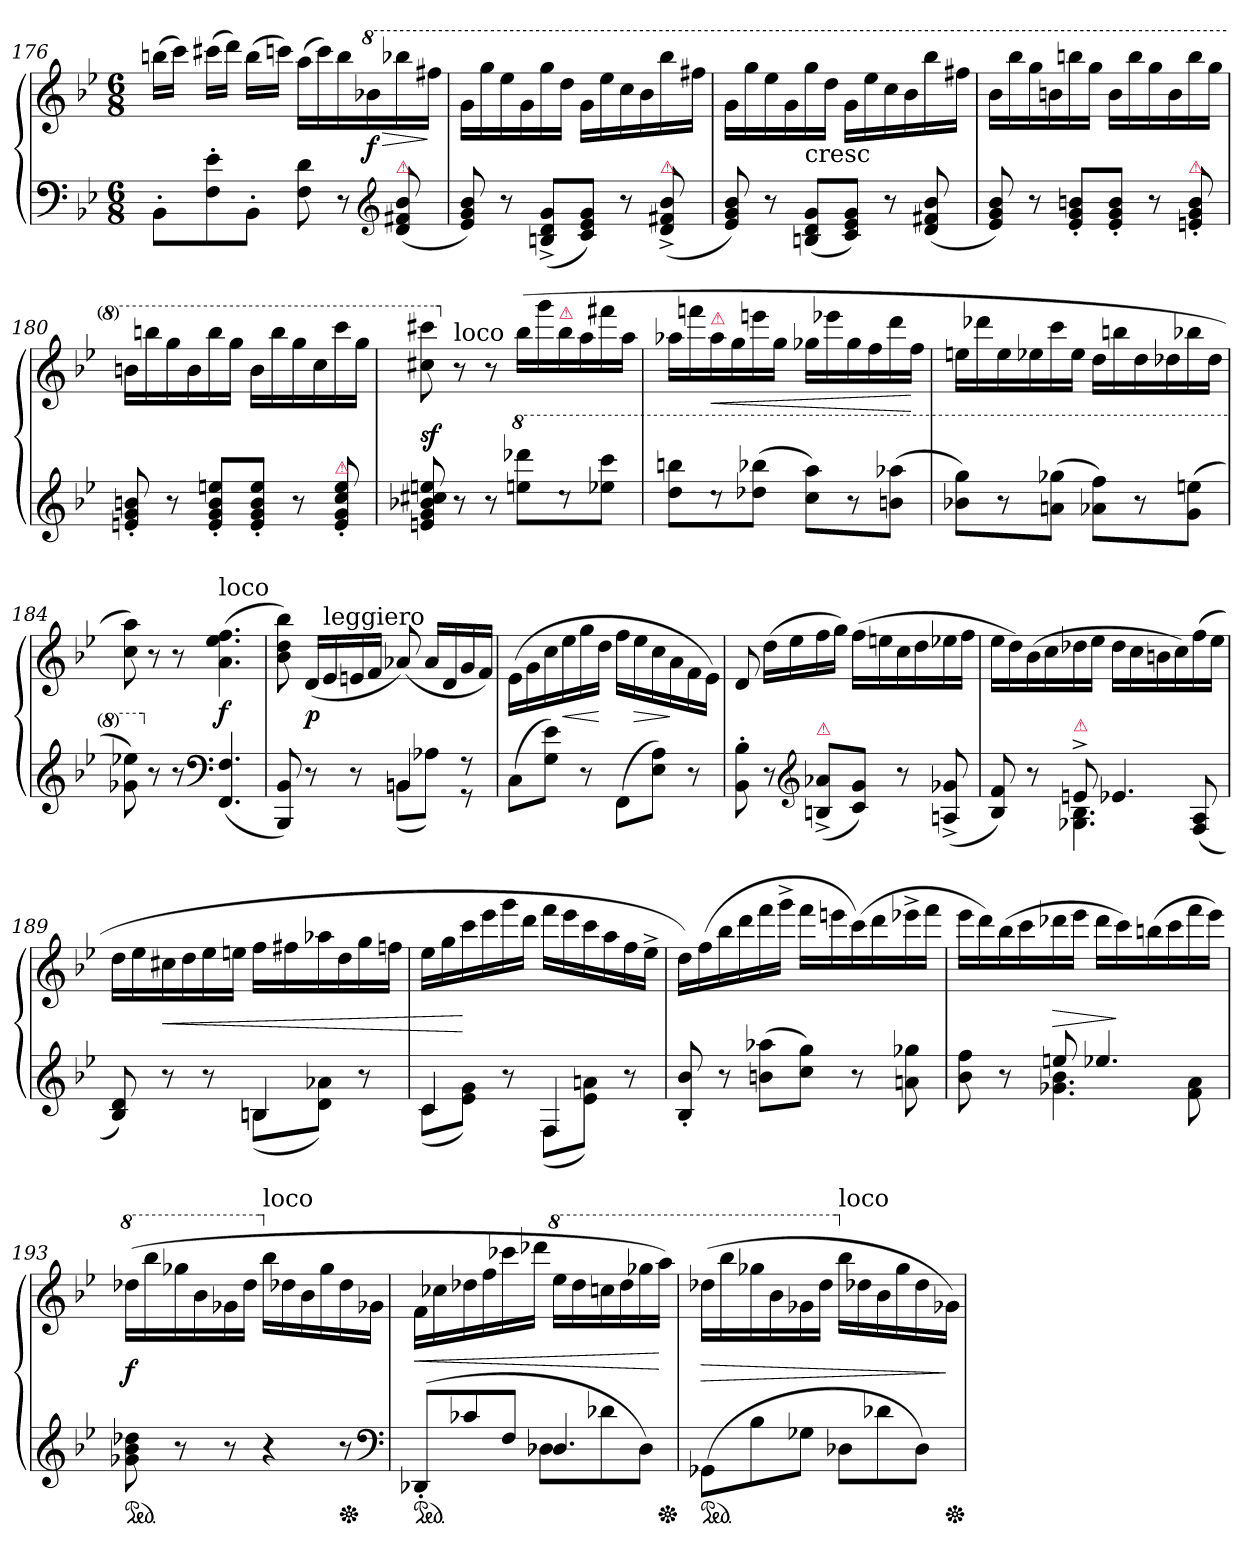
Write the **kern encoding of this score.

**kern	**kern	**dynam
*part1	*part1	*part1
*staff2	*staff1	*staff1/2
*clefF4	*clefG2	*
*k[b-e-]	*k[b-e-]	*
*M6/8	*M6/8	*
=176	=176	=176
8BB-'>L	(>16bbnLL	.
.	16cccJJ)	.
8F'> 8e-'>	(>16ccc#XLL	.
.	16dddJJ)	.
8BB-'>J	(>16bbLL	.
.	16cccnJJ)	.
8F 8d	(>16aaLL	.
.	16ccc)	.
8r	16bb	.
*	*8va	*
.	16bb-X	> f
*clefG2	*	*
!LO:TX:a:color=crimson:t=⚠	!	!
(<8d 8f#X 8b-	16bbb-	.
.	16fff#XJJ	]
=177	=177	=177
8e- 8g 8b-)	16ggLL	.
.	16ggg	.
8r	16eee-	.
.	16gg	.
(<8Bn^> 8d^> 8g^>L	16ggg	.
.	16dddJJ	.
8c 8e- 8gJ)	16ggLL	.
.	16eee-	.
8r	16ccc	.
.	16bb-	.
!LO:TX:a:color=crimson:t=⚠	!	!
(<8d^> 8f#X^> 8b-^>	16bbb-	.
.	16fff#XJJ	.
=178	=178	=178
8e- 8g 8b-)	16ggLL	.
.	16ggg	.
8r	16eee-	.
.	16gg	.
!	!LO:TX:c:t=cresc	!
(<8Bn 8d 8gL	16ggg	.
.	16dddJJ	.
8c 8e- 8gJ)	16ggLL	.
.	16eee-	.
8r	16ccc	.
.	16bb-	.
(<8d 8f#X 8b-	16bbb-	.
.	16fff#XJJ	.
=179	=179	=179
8e- 8g 8b-)	16bb-LL	.
.	16bbb-	.
8r	16ggg	.
.	16bbn	.
8e-'< 8g'< 8bn'<L	16bbbn	.
.	16gggJJ	.
8e-'< 8g'< 8b'<J	16bbLL	.
.	16bbb	.
8r	16ggg	.
.	16bb	.
!LO:TX:a:color=crimson:t=⚠	!	!
8en'< 8g'< 8b'<	16bbb	.
.	16gggJJ	.
=180	=180	=180
8en'< 8g'< 8bn'<	16bbnLL	.
.	16bbbn	.
8r	16ggg	.
.	16bb	.
8e'< 8g'< 8b'< 8een'<L	16bbb	.
.	16gggJJ	.
8e'< 8g'< 8b'< 8ee'<J	16bbLL	.
.	16bbb	.
8r	16ggg	.
.	16ccc	.
!LO:TX:a:color=crimson:t=⚠	!	!
8e'< 8g'< 8cc'< 8ee'<	16cccc	.
.	16gggJJ	.
=181	=181	=181
8en 8g 8b-X 8cc#X 8een	8ccc#X 8cccc#X	sf
*	*X8va	*
!	!LO:TX:a:t=loco	!
8r	8r	.
8r	8r	.
*8va	*	*
8eeen 8dddd-XL	(>16bb-LL	.
.	16ggg	.
!	!LO:TX:a:color=crimson:t=⚠	!
8rccc	16bb-	.
.	16aa	.
8eee-X 8ccccJ	16fff#X	.
.	16aaJJ	.
=182	=182	=182
8ddd 8bbbnL	16aa-XLL	.
.	16fffn	.
!	!LO:TX:a:color=crimson:t=⚠	!
8rccc	16aa-	<
.	16gg	.
(>8ddd-X 8bbb-XJ	16eeen	.
.	16ggJJ	.
8ccc 8aaaL)	16gg-XLL	.
.	16eee-X	.
8r	16gg-	.
.	16ff	.
(>8bbn 8aaa-XJ	16ddd	.
.	16ffJJ	[
=183	=183	=183
8bb-X 8gggL)	16eenLL	.
.	16ddd-X	.
8r	16ee	.
.	16ee-X	.
(>8aan 8ggg-XJ	16ccc	.
.	16ee-JJ	.
8aa-X 8fffL)	16ddLL	.
.	16bbn	.
8r	16dd	.
.	16dd-X	.
(>8gg 8eeenJ	16bb-X	.
.	16dd-JJ	.
=184	=184	=184
8gg-X 8eee-X)	8cc 8aa)	.
*X8va	*	*
8r	8r	.
8r	8r	.
*clefF4	*	*
!	!LO:TX:a:t=loco	!
(<4.FF 4.F	(>4.a 4.ee- 4.ff	f
=185	=185	=185
*^	*	*
8BBB- 8BB-)	4.rAyy	8b- 8dd 8bb-)	.
8r	.	(<16dLL	p
!	!	!LO:TX:a:t=leggiero	!
.	.	16e-	.
8r	.	16en	.
.	.	16fJJ	.
4BBn	(>8BBnL	(<8a-X)	.
.	8A-XJ)	16a-LL	.
.	.	16d	.
8r	8rGG	16g	.
.	.	16fJJ)	.
*v	*v	*	*
=186	=186	=186
(>8CL	(>16e-LL	.
.	16g	.
8G 8e-J)	16cc	.
.	16ee-	<
8r	16gg	.
.	16ddJJ	[
(>8FF\L	16ffLL	.
.	16ee-	>
8E- 8AJ)	16cc	.
.	16a	]
8r	16f	.
.	16e-JJ)	.
=187	=187	=187
8BB-'> 8B-'>	8d	.
8r	(>16ddLL	.
.	16ee-	.
*clefG2	*	*
!LO:TX:a:color=crimson:t=⚠	!	!
(<8Bn^> 8a-X^>L	16ff	.
.	16ggJJ)	.
8c 8gJ)	(>16ffLL	.
.	16een	.
8r	16cc	.
.	16dd	.
(<8An^> 8g-X^>	16ee-X	.
.	16ffJJ	.
=188	=188	=188
*^	*	*
8B- 8f)	4rFyy	16ee-LL	.
.	.	16dd)	.
8r	.	(>16b-	.
.	.	16cc	.
!LO:TX:a:color=crimson:t=⚠	!	!	!
8en^>	4.G-X 4.B-	16dd-X	.
.	.	16ee-JJ	.
4.e-X	.	16dd-LL	.
.	.	16cc	.
.	.	16bn	.
.	.	16cc)	.
.	(<8F/ 8A/	(>16ff	.
.	.	16ee-JJ	.
=189	=189	=189	=189
8B-/ 8d/)	8rddyy	16ddLL	.
.	.	16ee-	.
8r	4ryy	16cc#X	<
.	.	16dd	.
8r	.	16ee-	.
.	.	16eenJJ	.
4Bn	(>8BnL	16ffLL	.
.	.	16ff#X	.
.	8d 8a-XJ)	16aa-X	.
.	.	16dd	.
8r	8reyy	16gg	.
.	.	16ffnJJ	.
=190	=190	=190	=190
4c	(>8cL	16ee-LL	.
.	.	16gg	.
.	8e- 8gJ)	16ccc	[
.	.	16eee-	.
8r	8reyy	16ggg	.
.	.	16dddJJ	.
4F	(>8FL	16fffLL	.
.	.	16eee-	.
.	8e- 8anJ)	16ccc	.
.	.	16aa	.
8r	8reyy	16ff	.
.	.	16ee-^<JJ	.
*v	*v	*	*
=191	=191	=191
8B-' 8b-'	16ddLL)	.
.	(>16ff	.
8r	16bb-	.
.	16ddd	.
(>8bn 8aa-XL	16fff	.
.	16ggg^<JJ	.
8cc 8ggJ)	16fffLL	.
.	16eeen	.
8r	(>16ccc)	.
.	16ddd	.
(>8an 8gg-X	16eee-X^<	.
.	16fffJJ	.
=192	=192	=192
*^	*	*
8rcccyy)	8b- 8ff	16eee-LL	.
.	.	16ddd)	.
8r	8ryy	(>16bb-	.
.	.	16ccc	.
8een	4.g-X 4.b-	16ddd-X	>
.	.	16eee-JJ	.
4.ee-X	.	16ddd-LL	.
.	.	16ccc)	]
.	.	(>16bbn	.
.	.	16ccc	.
.	8f 8a	16fff	.
.	.	16eee-JJ)	.
*v	*v	*	*
=193	=193	=193
*	*8va	*
*ped	*	*
8g-X 8b- 8dd-X	(>16ddd-XLL	f
.	16bbb-	.
8r	16ggg-X	.
.	16bb-	.
8r	16gg-X	.
.	16ddd-JJ	.
*	*X8va	*
!	!LO:TX:a:t=loco	!
4r	16bb-LL	.
.	16dd-X	.
.	16b-	.
.	16gg-	.
*Xped	*	*
8r	16dd-	.
.	16g-XJJ	.
*clefF4	*	*
=194	=194	=194
*^	*	*
*ped	*	*	*
4.rAyy	(>8DD-X'>L	16fLL	<
.	.	16cc-X	.
.	8c-X	16dd-X	.
.	.	16ff	.
.	8FJ	16ccc-X	.
.	.	16ddd-XJJ	.
*	*	*8va	*
4.D-X	8D-XL	16eee-LL	.
.	.	16ddd-	.
.	8d-X	16cccn	.
.	.	16ddd-	.
.	8D-J)	16ggg-X	.
*Xped	*	*	*
.	.	16aaaJJ)	[
*v	*v	*	*
=195	=195	=195
!LO:TX:a:color=crimson:t=⚠	!	!
*ped	*	*
(>8GG-X/L	(>16ddd-XLL	>
.	16bbb-	.
8B-\	16ggg-X	.
.	16bb-	.
8G-X\J	16gg-X	.
.	16ddd-JJ	.
*	*X8va	*
!	!LO:TX:a:t=loco	!
8D-XL	16bb-LL	.
.	16dd-X	.
8d-X	16b-	.
.	16gg-	.
8D-J)	16dd-	.
*Xped	*	*
.	16g-XJJ)	]
=	=	=
*-	*-	*-
